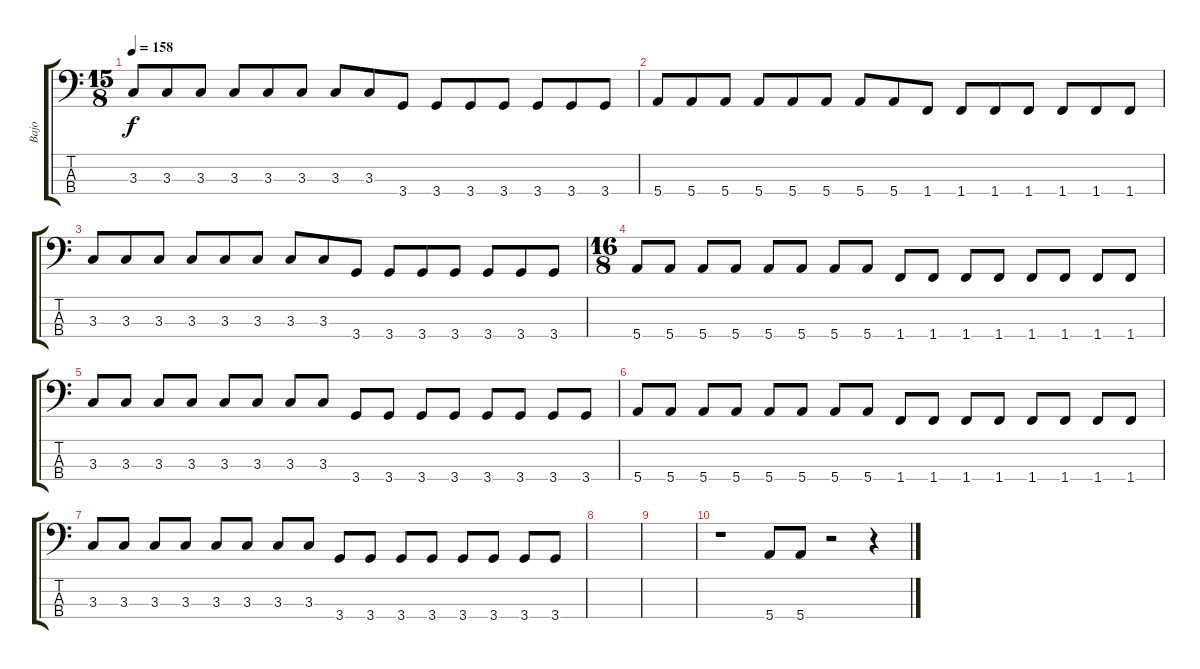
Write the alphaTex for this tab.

\track ("Bajo" "Bajo") {instrument electricbasspick}
\staff {score tabs}
\tuning (G2 D2 A1 E1) {hide}
\ts (15 8)
\tempo 158
\clef f4
\ks c
3.3.8{dy f} 3.3.8 3.3.8 3.3.8 3.3.8 3.3.8 3.3.8 3.3.8 3.4.8 3.4.8 3.4.8 3.4.8 3.4.8 3.4.8 3.4.8 |
5.4.8 5.4.8 5.4.8 5.4.8 5.4.8 5.4.8 5.4.8 5.4.8 1.4.8 1.4.8 1.4.8 1.4.8 1.4.8 1.4.8 1.4.8 |
3.3.8 3.3.8 3.3.8 3.3.8 3.3.8 3.3.8 3.3.8 3.3.8 3.4.8 3.4.8 3.4.8 3.4.8 3.4.8 3.4.8 3.4.8 |
\ts (16 8)
5.4.8 5.4.8 5.4.8 5.4.8 5.4.8 5.4.8 5.4.8 5.4.8 1.4.8 1.4.8 1.4.8 1.4.8 1.4.8 1.4.8 1.4.8 1.4.8 |
3.3.8 3.3.8 3.3.8 3.3.8 3.3.8 3.3.8 3.3.8 3.3.8 3.4.8 3.4.8 3.4.8 3.4.8 3.4.8 3.4.8 3.4.8 3.4.8 |
5.4.8 5.4.8 5.4.8 5.4.8 5.4.8 5.4.8 5.4.8 5.4.8 1.4.8 1.4.8 1.4.8 1.4.8 1.4.8 1.4.8 1.4.8 1.4.8 |
3.3.8 3.3.8 3.3.8 3.3.8 3.3.8 3.3.8 3.3.8 3.3.8 3.4.8 3.4.8 3.4.8 3.4.8 3.4.8 3.4.8 3.4.8 3.4.8 |
|
|
r.1 5.4.8 5.4.8 r.2 r.4
